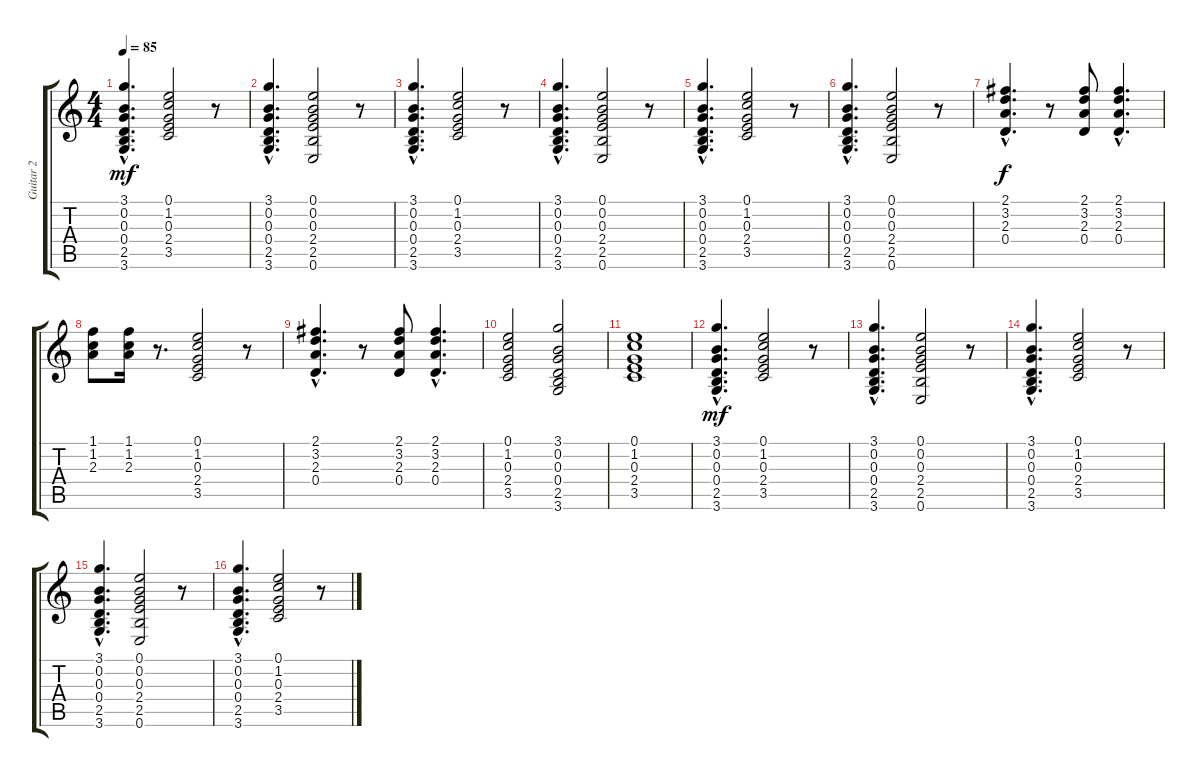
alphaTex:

\track ("Guitar 2" "Guitar 2") {instrument distortionguitar}
\staff {score tabs}
\tuning (E4 B3 G3 D3 A2 E2) {hide}
\ts (4 4)
\tempo 85
\clef g2
\ks c
(3.1{hac} 0.2{hac} 0.3{hac} 0.4{hac} 2.5{hac} 3.6{hac}).4{d dy mf} (0.1 1.2 0.3 2.4 3.5).2 r.8 |
(3.1{hac} 0.2{hac} 0.3{hac} 0.4{hac} 2.5{hac} 3.6{hac}).4{d} (0.1 0.2 0.3 2.4 2.5 0.6).2 r.8 |
(3.1{hac} 0.2{hac} 0.3{hac} 0.4{hac} 2.5{hac} 3.6{hac}).4{d} (0.1 1.2 0.3 2.4 3.5).2 r.8 |
(3.1{hac} 0.2{hac} 0.3{hac} 0.4{hac} 2.5{hac} 3.6{hac}).4{d} (0.1 0.2 0.3 2.4 2.5 0.6).2 r.8 |
(3.1{hac} 0.2{hac} 0.3{hac} 0.4{hac} 2.5{hac} 3.6{hac}).4{d} (0.1 1.2 0.3 2.4 3.5).2 r.8 |
(3.1{hac} 0.2{hac} 0.3{hac} 0.4{hac} 2.5{hac} 3.6{hac}).4{d} (0.1 0.2 0.3 2.4 2.5 0.6).2 r.8 |
(2.1{hac} 3.2{hac} 2.3{hac} 0.4{hac}).4{d dy f} r.8 (2.1 3.2 2.3 0.4).8 (2.1{hac} 3.2{hac} 2.3{hac} 0.4{hac}).4{d} |
(1.1 1.2 2.3).8 (1.1 1.2 2.3).16 r.8{d} (0.1 1.2 0.3 2.4 3.5).2 r.8 |
(2.1{hac} 3.2{hac} 2.3{hac} 0.4{hac}).4{d} r.8 (2.1 3.2 2.3 0.4).8 (2.1{hac} 3.2{hac} 2.3{hac} 0.4{hac}).4{d} |
(0.1 1.2 0.3 2.4 3.5).2 (3.1 0.2 0.3 0.4 2.5 3.6).2 |
(0.1 1.2 0.3 2.4 3.5).1 |
(3.1{hac} 0.2{hac} 0.3{hac} 0.4{hac} 2.5{hac} 3.6{hac}).4{d dy mf} (0.1 1.2 0.3 2.4 3.5).2 r.8 |
(3.1{hac} 0.2{hac} 0.3{hac} 0.4{hac} 2.5{hac} 3.6{hac}).4{d} (0.1 0.2 0.3 2.4 2.5 0.6).2 r.8 |
(3.1{hac} 0.2{hac} 0.3{hac} 0.4{hac} 2.5{hac} 3.6{hac}).4{d} (0.1 1.2 0.3 2.4 3.5).2 r.8 |
(3.1{hac} 0.2{hac} 0.3{hac} 0.4{hac} 2.5{hac} 3.6{hac}).4{d} (0.1 0.2 0.3 2.4 2.5 0.6).2 r.8 |
(3.1{hac} 0.2{hac} 0.3{hac} 0.4{hac} 2.5{hac} 3.6{hac}).4{d} (0.1 1.2 0.3 2.4 3.5).2 r.8
